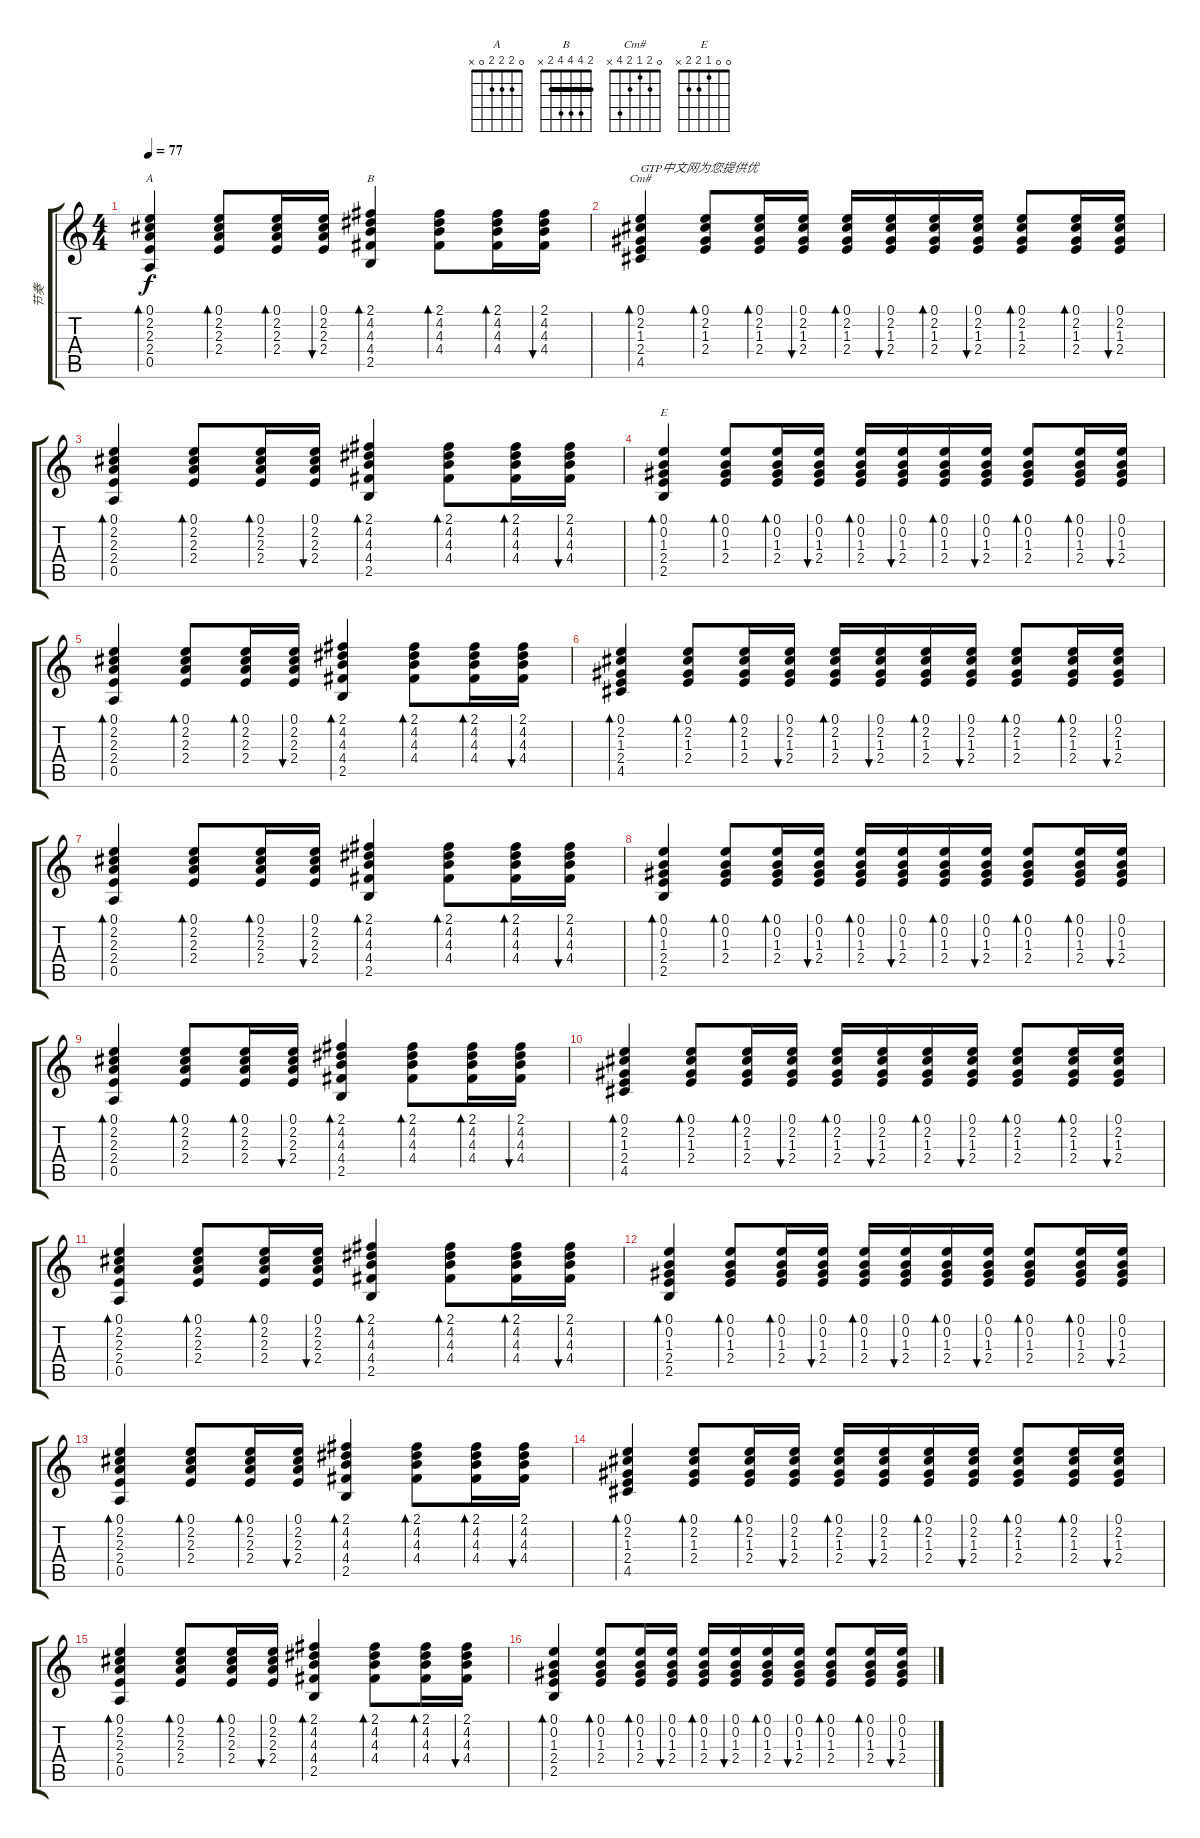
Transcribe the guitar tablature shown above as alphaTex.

\track ("节奏" "节奏") {instrument electricguitarjazz}
\staff {score tabs}
\tuning (E4 B3 G3 D3 A2 E2) {hide}
\chord ("A" 0 2 2 2 0 x)
\chord ("B" 2 4 4 4 2 x) {barre 2}
\chord ("Cm#" 0 2 1 2 4 x)
\chord ("E" 0 0 1 2 2 x)
\ts (4 4)
\tempo 77
\clef g2
\ks c
(0.1 2.2 2.3 2.4 0.5).4{bd 60 ch "A" dy f instrument electricguitarjazz} (0.1 2.2 2.3 2.4).8{bd 60} (0.1 2.2 2.3 2.4).16{bd 60} (0.1 2.2 2.3 2.4).16{bu 60} (2.1 4.2 4.3 4.4 2.5).4{bd 60 ch "B"} (2.1 4.2 4.3 4.4).8{bd 60} (2.1 4.2 4.3 4.4).16{bd 60} (2.1 4.2 4.3 4.4).16{bu 60} |
(0.1 2.2 1.3 2.4 4.5).4{bd 60 ch "Cm#" txt "GTP中文网为您提供优"} (0.1 2.2 1.3 2.4).8{bd 60} (0.1 2.2 1.3 2.4).16{bd 60} (0.1 2.2 1.3 2.4).16{bu 60} (0.1 2.2 1.3 2.4).16{bd 60} (0.1 2.2 1.3 2.4).16{bu 60} (0.1 2.2 1.3 2.4).16{bd 60} (0.1 2.2 1.3 2.4).16{bu 60} (0.1 2.2 1.3 2.4).8{bd 60} (0.1 2.2 1.3 2.4).16{bd 60} (0.1 2.2 1.3 2.4).16{bu 60} |
(0.1 2.2 2.3 2.4 0.5).4{bd 60} (0.1 2.2 2.3 2.4).8{bd 60} (0.1 2.2 2.3 2.4).16{bd 60} (0.1 2.2 2.3 2.4).16{bu 60} (2.1 4.2 4.3 4.4 2.5).4{bd 60} (2.1 4.2 4.3 4.4).8{bd 60} (2.1 4.2 4.3 4.4).16{bd 60} (2.1 4.2 4.3 4.4).16{bu 60} |
(0.1 0.2 1.3 2.4 2.5).4{bd 60 ch "E"} (0.1 0.2 1.3 2.4).8{bd 60} (0.1 0.2 1.3 2.4).16{bd 60} (0.1 0.2 1.3 2.4).16{bu 60} (0.1 0.2 1.3 2.4).16{bd 60} (0.1 0.2 1.3 2.4).16{bu 60} (0.1 0.2 1.3 2.4).16{bd 60} (0.1 0.2 1.3 2.4).16{bu 60} (0.1 0.2 1.3 2.4).8{bd 60} (0.1 0.2 1.3 2.4).16{bd 60} (0.1 0.2 1.3 2.4).16{bu 60} |
(0.1 2.2 2.3 2.4 0.5).4{bd 60} (0.1 2.2 2.3 2.4).8{bd 60} (0.1 2.2 2.3 2.4).16{bd 60} (0.1 2.2 2.3 2.4).16{bu 60} (2.1 4.2 4.3 4.4 2.5).4{bd 60} (2.1 4.2 4.3 4.4).8{bd 60} (2.1 4.2 4.3 4.4).16{bd 60} (2.1 4.2 4.3 4.4).16{bu 60} |
(0.1 2.2 1.3 2.4 4.5).4{bd 60} (0.1 2.2 1.3 2.4).8{bd 60} (0.1 2.2 1.3 2.4).16{bd 60} (0.1 2.2 1.3 2.4).16{bu 60} (0.1 2.2 1.3 2.4).16{bd 60} (0.1 2.2 1.3 2.4).16{bu 60} (0.1 2.2 1.3 2.4).16{bd 60} (0.1 2.2 1.3 2.4).16{bu 60} (0.1 2.2 1.3 2.4).8{bd 60} (0.1 2.2 1.3 2.4).16{bd 60} (0.1 2.2 1.3 2.4).16{bu 60} |
(0.1 2.2 2.3 2.4 0.5).4{bd 60} (0.1 2.2 2.3 2.4).8{bd 60} (0.1 2.2 2.3 2.4).16{bd 60} (0.1 2.2 2.3 2.4).16{bu 60} (2.1 4.2 4.3 4.4 2.5).4{bd 60} (2.1 4.2 4.3 4.4).8{bd 60} (2.1 4.2 4.3 4.4).16{bd 60} (2.1 4.2 4.3 4.4).16{bu 60} |
(0.1 0.2 1.3 2.4 2.5).4{bd 60} (0.1 0.2 1.3 2.4).8{bd 60} (0.1 0.2 1.3 2.4).16{bd 60} (0.1 0.2 1.3 2.4).16{bu 60} (0.1 0.2 1.3 2.4).16{bd 60} (0.1 0.2 1.3 2.4).16{bu 60} (0.1 0.2 1.3 2.4).16{bd 60} (0.1 0.2 1.3 2.4).16{bu 60} (0.1 0.2 1.3 2.4).8{bd 60} (0.1 0.2 1.3 2.4).16{bd 60} (0.1 0.2 1.3 2.4).16{bu 60} |
(0.1 2.2 2.3 2.4 0.5).4{bd 60} (0.1 2.2 2.3 2.4).8{bd 60} (0.1 2.2 2.3 2.4).16{bd 60} (0.1 2.2 2.3 2.4).16{bu 60} (2.1 4.2 4.3 4.4 2.5).4{bd 60} (2.1 4.2 4.3 4.4).8{bd 60} (2.1 4.2 4.3 4.4).16{bd 60} (2.1 4.2 4.3 4.4).16{bu 60} |
(0.1 2.2 1.3 2.4 4.5).4{bd 60} (0.1 2.2 1.3 2.4).8{bd 60} (0.1 2.2 1.3 2.4).16{bd 60} (0.1 2.2 1.3 2.4).16{bu 60} (0.1 2.2 1.3 2.4).16{bd 60} (0.1 2.2 1.3 2.4).16{bu 60} (0.1 2.2 1.3 2.4).16{bd 60} (0.1 2.2 1.3 2.4).16{bu 60} (0.1 2.2 1.3 2.4).8{bd 60} (0.1 2.2 1.3 2.4).16{bd 60} (0.1 2.2 1.3 2.4).16{bu 60} |
(0.1 2.2 2.3 2.4 0.5).4{bd 60} (0.1 2.2 2.3 2.4).8{bd 60} (0.1 2.2 2.3 2.4).16{bd 60} (0.1 2.2 2.3 2.4).16{bu 60} (2.1 4.2 4.3 4.4 2.5).4{bd 60} (2.1 4.2 4.3 4.4).8{bd 60} (2.1 4.2 4.3 4.4).16{bd 60} (2.1 4.2 4.3 4.4).16{bu 60} |
(0.1 0.2 1.3 2.4 2.5).4{bd 60} (0.1 0.2 1.3 2.4).8{bd 60} (0.1 0.2 1.3 2.4).16{bd 60} (0.1 0.2 1.3 2.4).16{bu 60} (0.1 0.2 1.3 2.4).16{bd 60} (0.1 0.2 1.3 2.4).16{bu 60} (0.1 0.2 1.3 2.4).16{bd 60} (0.1 0.2 1.3 2.4).16{bu 60} (0.1 0.2 1.3 2.4).8{bd 60} (0.1 0.2 1.3 2.4).16{bd 60} (0.1 0.2 1.3 2.4).16{bu 60} |
(0.1 2.2 2.3 2.4 0.5).4{bd 60} (0.1 2.2 2.3 2.4).8{bd 60} (0.1 2.2 2.3 2.4).16{bd 60} (0.1 2.2 2.3 2.4).16{bu 60} (2.1 4.2 4.3 4.4 2.5).4{bd 60} (2.1 4.2 4.3 4.4).8{bd 60} (2.1 4.2 4.3 4.4).16{bd 60} (2.1 4.2 4.3 4.4).16{bu 60} |
(0.1 2.2 1.3 2.4 4.5).4{bd 60} (0.1 2.2 1.3 2.4).8{bd 60} (0.1 2.2 1.3 2.4).16{bd 60} (0.1 2.2 1.3 2.4).16{bu 60} (0.1 2.2 1.3 2.4).16{bd 60} (0.1 2.2 1.3 2.4).16{bu 60} (0.1 2.2 1.3 2.4).16{bd 60} (0.1 2.2 1.3 2.4).16{bu 60} (0.1 2.2 1.3 2.4).8{bd 60} (0.1 2.2 1.3 2.4).16{bd 60} (0.1 2.2 1.3 2.4).16{bu 60} |
(0.1 2.2 2.3 2.4 0.5).4{bd 60} (0.1 2.2 2.3 2.4).8{bd 60} (0.1 2.2 2.3 2.4).16{bd 60} (0.1 2.2 2.3 2.4).16{bu 60} (2.1 4.2 4.3 4.4 2.5).4{bd 60} (2.1 4.2 4.3 4.4).8{bd 60} (2.1 4.2 4.3 4.4).16{bd 60} (2.1 4.2 4.3 4.4).16{bu 60} |
(0.1 0.2 1.3 2.4 2.5).4{bd 60} (0.1 0.2 1.3 2.4).8{bd 60} (0.1 0.2 1.3 2.4).16{bd 60} (0.1 0.2 1.3 2.4).16{bu 60} (0.1 0.2 1.3 2.4).16{bd 60} (0.1 0.2 1.3 2.4).16{bu 60} (0.1 0.2 1.3 2.4).16{bd 60} (0.1 0.2 1.3 2.4).16{bu 60} (0.1 0.2 1.3 2.4).8{bd 60} (0.1 0.2 1.3 2.4).16{bd 60} (0.1 0.2 1.3 2.4).16{bu 60}
